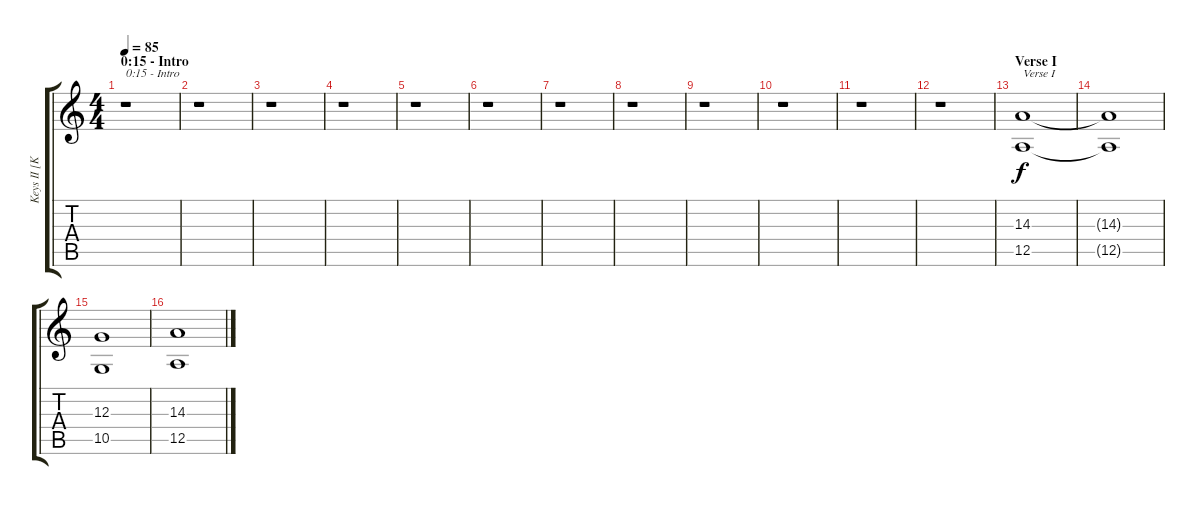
\track ("Keys II [Kirkesola]" "Keys II [K") {instrument stringensemble1}
\staff {score tabs}
\tuning (E4 B3 G3 D3 A2 D2) {hide}
\ts (4 4)
\section ("" "0:15 - Intro")
\tempo 85
\clef g2
\ks c
r.1{txt "0:15 - Intro" dy f instrument stringensemble1} |
r.1 |
r.1 |
r.1 |
r.1 |
r.1 |
r.1 |
r.1 |
r.1 |
r.1 |
r.1 |
r.1 |
\section ("" "Verse I")
(14.3 12.5).1{txt "Verse I"} |
(14.3{t} 12.5{t}).1 |
(12.3 10.5).1 |
(14.3 12.5).1
